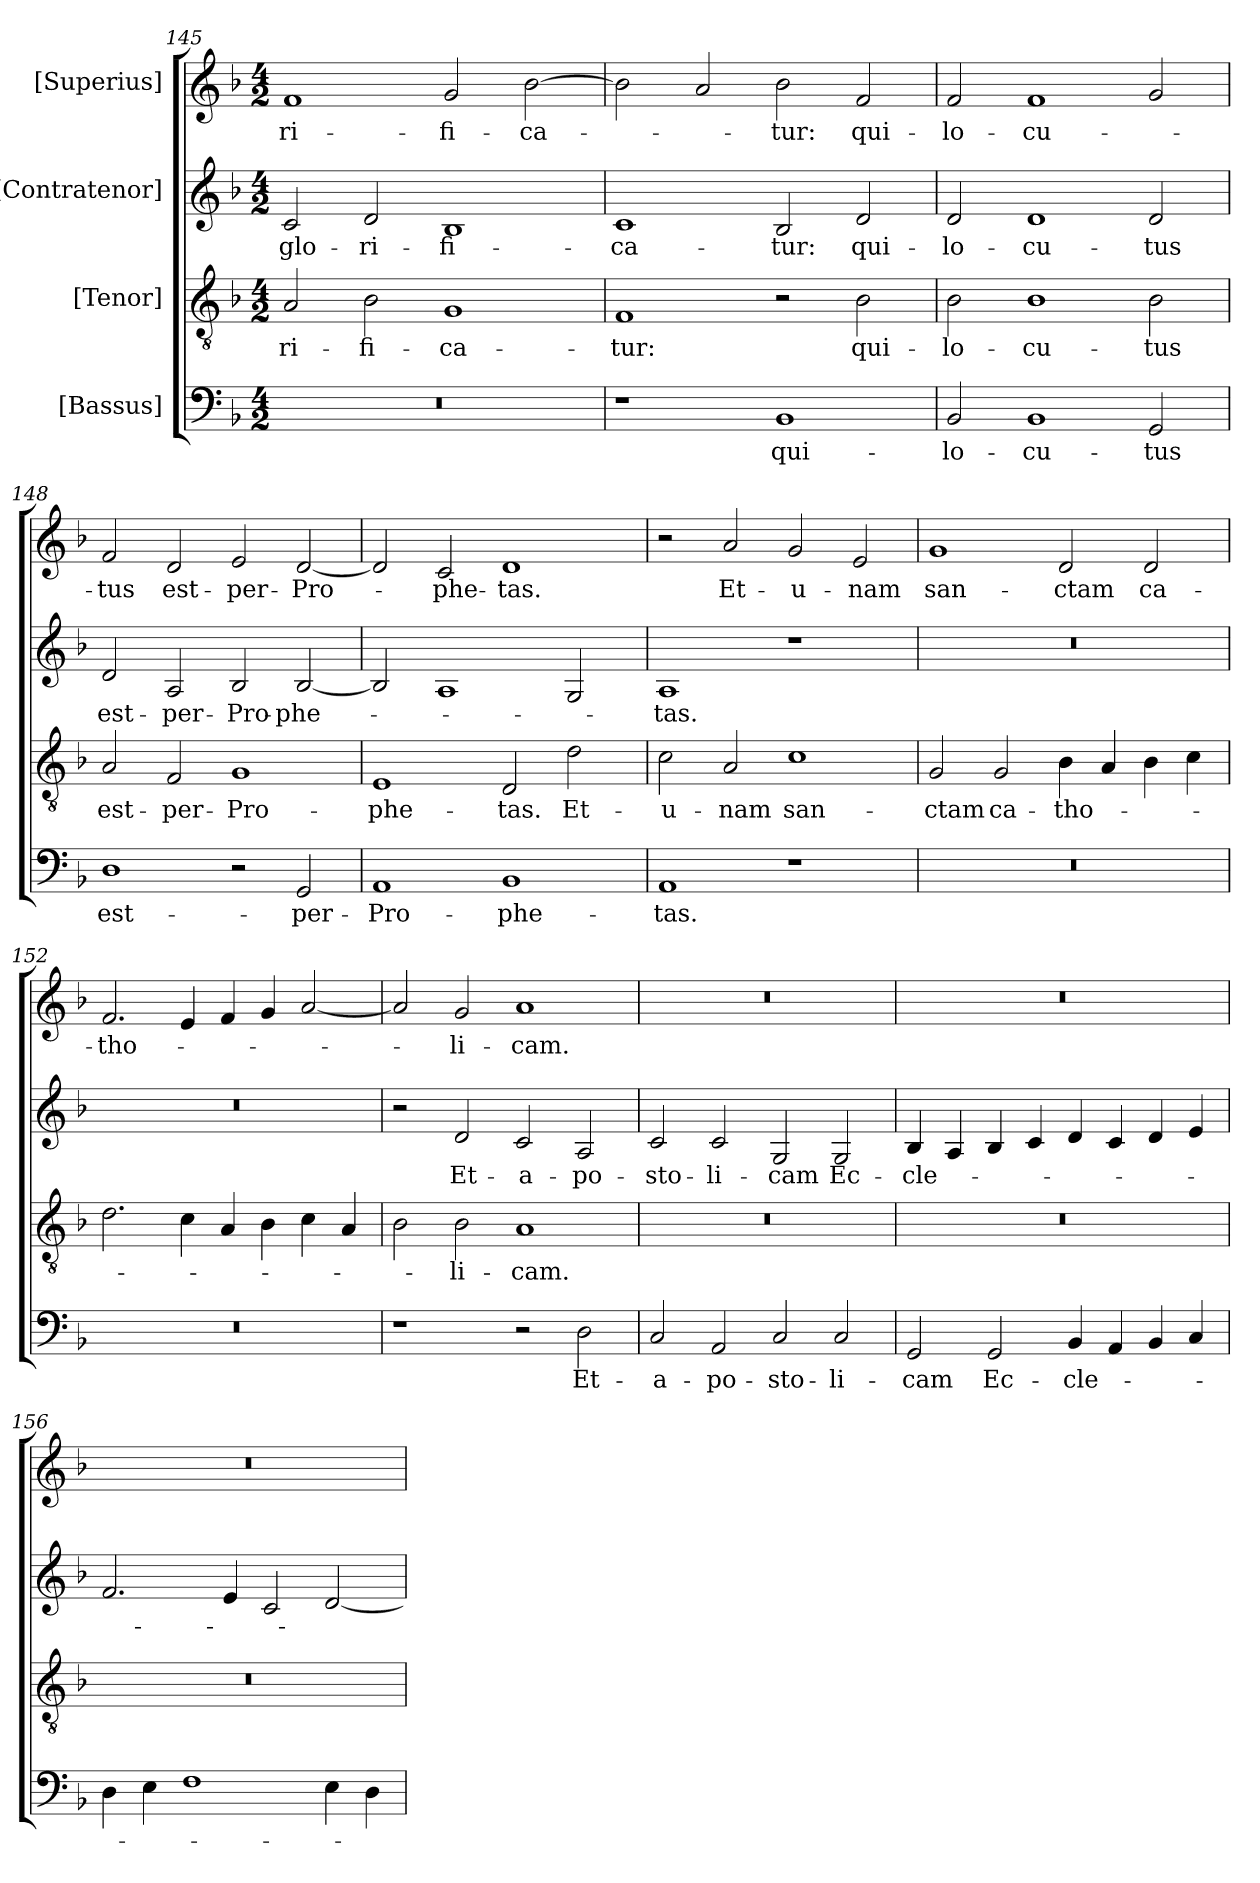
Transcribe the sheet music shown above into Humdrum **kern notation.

**kern	**text	**kern	**text	**kern	**text	**kern	**text
*part4	*part4	*part3	*part3	*part2	*part2	*part1	*part1
*staff4	*staff4	*staff3	*staff3	*staff2	*staff2	*staff1	*staff1
*I"[Bassus]	*	*I"[Tenor]	*	*I"[Contratenor]	*	*I"[Superius]	*
*clefF4	*	*clefGv2	*	*clefG2	*	*clefG2	*
*k[b-]	*	*k[b-]	*	*k[b-]	*	*k[b-]	*
*M4/2	*	*M4/2	*	*M4/2	*	*M4/2	*
=145	=145	=145	=145	=145	=145	=145	=145
0r	.	2A/	-ri-	2c/	-glo-	1f/	-ri-
.	.	2B-\	-fi-	2d/	-ri-	.	.
.	.	1G/	-ca-	1B-/	-fi-	2g/	-fi-
.	.	.	.	.	.	[2b-\	-ca-
=146	=146	=146	=146	=146	=146	=146	=146
1r	.	1F/	-tur:	1c/	-ca-	2b-\]	.
.	.	.	.	.	.	2a/	.
1BB-/	qui-	2r	.	2B-/	-tur:	2b-\	-tur:
.	.	2B-\	qui-	2d/	qui-	2f/	qui-
=147	=147	=147	=147	=147	=147	=147	=147
2BB-/	lo-	2B-\	lo-	2d/	lo-	2f/	lo-
1BB-/	-cu-	1B-\	-cu-	1d/	-cu-	1f/	-cu-
2GG/	-tus	2B-\	-tus	2d/	-tus	2g/	.
=148	=148	=148	=148	=148	=148	=148	=148
1D\	est-	2A/	est-	2d/	est-	2f/	-tus
.	.	2F/	per-	2A/	per-	2d/	est-
2r	.	1G/	Pro-	2B-/	Pro-	2e/	per-
2GG/	per-	.	.	[2B-/	-phe-	[2d/	Pro-
=149	=149	=149	=149	=149	=149	=149	=149
1AA/	Pro-	1E/	-phe-	2B-/]	.	2d/]	.
.	.	.	.	1A/	.	2c/	-phe-
1BB-/	-phe-	2D/	-tas.	.	.	1d/	-tas.
.	.	2d\	Et-	2G/	.	.	.
=150	=150	=150	=150	=150	=150	=150	=150
1AA/	-tas.	2c\	u-	1A/	-tas.	2r	.
.	.	2A/	-nam	.	.	2a/	Et-
1r	.	1c\	san-	1r	.	2g/	u-
.	.	.	.	.	.	2e/	-nam
=151	=151	=151	=151	=151	=151	=151	=151
0r	.	2G/	-ctam	0r	.	1g/	san-
.	.	2G/	ca-	.	.	.	.
.	.	4B-\	-tho-	.	.	2d/	-ctam
.	.	4A/	.	.	.	.	.
.	.	4B-\	.	.	.	2d/	ca-
.	.	4c\	.	.	.	.	.
=152	=152	=152	=152	=152	=152	=152	=152
0r	.	2.d\	.	0r	.	2.f/	-tho-
.	.	4c\	.	.	.	4e/	.
.	.	4A/	.	.	.	4f/	.
.	.	4B-\	.	.	.	4g/	.
.	.	4c\	.	.	.	[2a/	.
.	.	4A/	.	.	.	.	.
=153	=153	=153	=153	=153	=153	=153	=153
1r	.	2B-\	.	2r	.	2a/]	.
.	.	2B-\	-li-	2d/	Et-	2g/	-li-
2r	.	1A/	-cam.	2c/	a-	1a/	-cam.
2D\	Et-	.	.	2A/	-po-	.	.
=154	=154	=154	=154	=154	=154	=154	=154
2C/	a-	0r	.	2c/	-sto-	0r	.
2AA/	-po-	.	.	2c/	-li-	.	.
2C/	-sto-	.	.	2G/	-cam	.	.
2C/	-li-	.	.	2G/	Ec-	.	.
=155	=155	=155	=155	=155	=155	=155	=155
2GG/	-cam	0r	.	4B-/	-cle-	0r	.
.	.	.	.	4A/	.	.	.
2GG/	Ec-	.	.	4B-/	.	.	.
.	.	.	.	4c/	.	.	.
4BB-/	-cle-	.	.	4d/	.	.	.
4AA/	.	.	.	4c/	.	.	.
4BB-/	.	.	.	4d/	.	.	.
4C/	.	.	.	4e/	.	.	.
=156	=156	=156	=156	=156	=156	=156	=156
4D\	.	0r	.	2.f/	.	0r	.
4E\	.	.	.	.	.	.	.
1F\	.	.	.	.	.	.	.
.	.	.	.	4e/	.	.	.
.	.	.	.	2c/	.	.	.
4E\	.	.	.	[2d/	.	.	.
4D\	.	.	.	.	.	.	.
=	=	=	=	=	=	=	=
*-	*-	*-	*-	*-	*-	*-	*-
